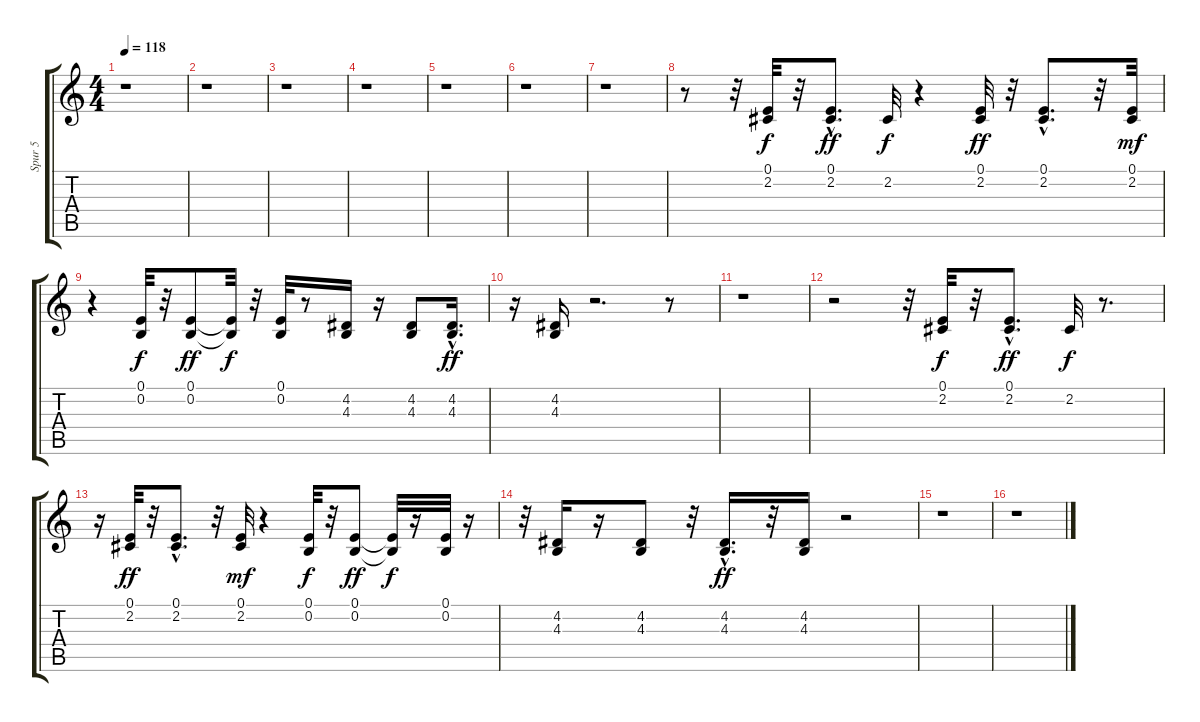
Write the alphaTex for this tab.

\track ("Spur 5" "Spur 5") {instrument choiraahs}
\staff {score tabs}
\tuning (E4 B3 G3 D3 A2 E2) {hide}
\ts (4 4)
\tempo 118
\clef g2
\ks c
r.1{dy f} |
r.1 |
r.1 |
r.1 |
r.1 |
r.1 |
r.1 |
r.8 r.32 (0.1 2.2).32 r.32 (0.1{hac} 2.2).8{d dy ff} 2.2.32{dy f} r.4 (0.1 2.2).32{dy ff} r.32 (0.1{hac} 2.2).8{d} r.32 (0.1 2.2).32{dy mf} |
r.4 (0.1 0.2).32{dy f} r.32 (0.1 0.2).8{dy ff} (0.1{t} 0.2{t}).32{dy f} r.32 (0.1 0.2).32 r.8 (4.2 4.3).16 r.16 (4.2 4.3).8 (4.2{hac} 4.3{hac}).16{d dy ff} |
r.16 (4.2 4.3).16 r.2{d} r.8 |
r.1 |
r.2 r.32 (0.1 2.2).32{dy f} r.32 (0.1{hac} 2.2).8{d dy ff} 2.2.32{dy f} r.8{d} |
r.16 (0.1 2.2).32{dy ff} r.32 (0.1{hac} 2.2).8{d} r.32 (0.1 2.2).32{dy mf} r.4 (0.1 0.2).32{dy f} r.32 (0.1 0.2).8{dy ff} (0.1{t} 0.2{t}).32{dy f} r.16 (0.1 0.2).32 r.16 |
r.32 (4.2 4.3).16 r.16 (4.2 4.3).8 r.32 (4.2{hac} 4.3{hac}).16{d dy ff} r.32 (4.2 4.3).16 r.2 |
r.1 |
r.1
